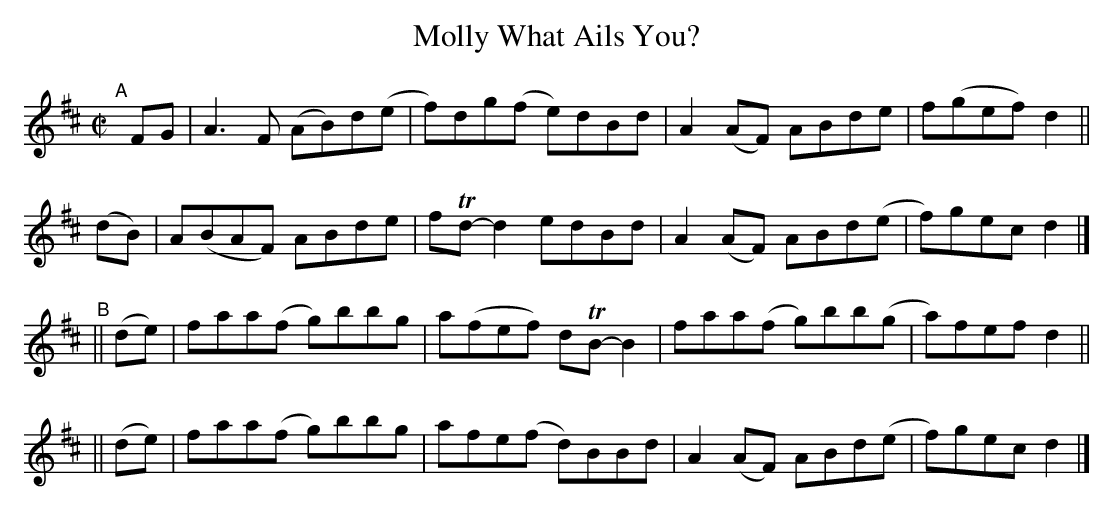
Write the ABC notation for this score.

X:1
T: Molly What Ails You?
M: C|
L: 1/8
K: D
"^A"[|]\
 FG  | A3F (AB)d(e | f)dg(f e)dBd | A2(AF) ABde  | f(gef) d2 ||
(dB) | A(BAF) ABde | fTd-d2 edBd  | A2(AF) ABd(e | f)gec  d2 |]
"^B"\
|| (de) | faa(f g)bbg | a(fef) dTB-B2 | faa(f g)bb(g | a)fef d2 ||
|| (de) | faa(f g)bbg | afe(f  d)BBd  | A2(AF) ABd(e | f)gec d2 |]
